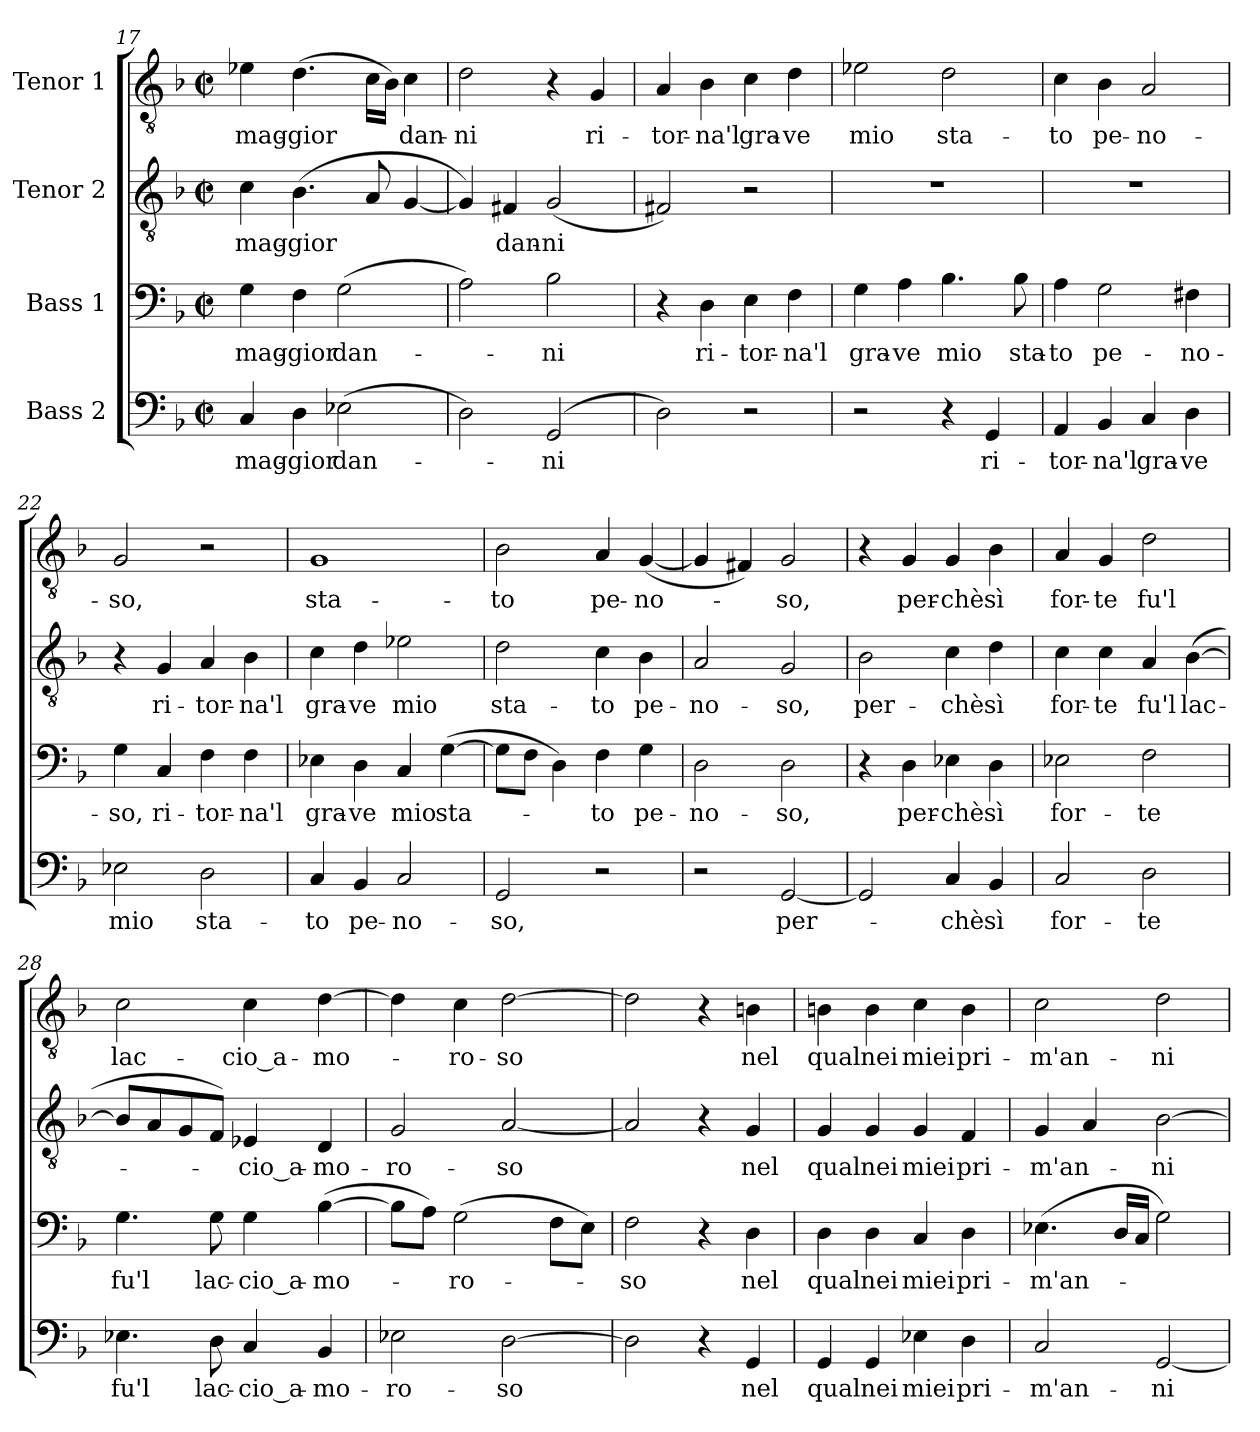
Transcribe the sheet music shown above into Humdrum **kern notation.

**kern	**text	**kern	**text	**kern	**text	**kern	**text
*part4	*part4	*part3	*part3	*part2	*part2	*part1	*part1
*staff4	*staff4	*staff3	*staff3	*staff2	*staff2	*staff1	*staff1
*I"Bass 2	*	*I"Bass 1	*	*I"Tenor 2	*	*I"Tenor 1	*
*clefF4	*	*clefF4	*	*clefGv2	*	*clefGv2	*
*k[b-]	*	*k[b-]	*	*k[b-]	*	*k[b-]	*
*F:	*	*F:	*	*F:	*	*F:	*
*M2/2	*	*M2/2	*	*M2/2	*	*M2/2	*
*met(c|)	*	*met(c|)	*	*met(c|)	*	*met(c|)	*
=17	=17	=17	=17	=17	=17	=17	=17
4C/	mag-	4G\	mag-	4c\	mag-	4e-X\	mag-
4D\	-gior	4F\	-gior	(4.B-\	-gior	(4.d\	-gior
(2E-X\	-dan-	(2G\	dan-	.	.	.	.
.	.	.	.	8A/	.	16c\LL	.
.	.	.	.	.	.	16B-\JJ)	.
.	.	.	.	[4G/	.	4c\	dan-
=18	=18	=18	=18	=18	=18	=18	=18
2D\)	.	2A\)	.	4G/])	.	2d\	-ni
.	.	.	.	4F#X/	dan-	.	.
(2GG/	-ni	2B-\	-ni	(2G/	-ni	4r	.
.	.	.	.	.	.	4G/	ri-
!!LO:LB:g=z
=19	=19	=19	=19	=19	=19	=19	=19
2D\)	.	4r	.	2F#X/)	.	4A/	-tor-
.	.	4D\	ri-	.	.	4B-\	-na'l
2r	.	4E\	-tor-	2r	.	4c\	gra-
.	.	4F\	-na'l	.	.	4d\	-ve
=20	=20	=20	=20	=20	=20	=20	=20
2r	.	4G\	gra-	1r	.	2e-X\	mio
.	.	4A\	-ve	.	.	.	.
4r	.	4.B-\	mio	.	.	2d\	sta-
4GG/	ri-	.	.	.	.	.	.
.	.	8B-\	sta-	.	.	.	.
=21	=21	=21	=21	=21	=21	=21	=21
4AA/	-tor-	4A\	-to	1r	.	4c\	-to
4BB-/	-na'l	2G\	pe-	.	.	4B-\	pe-
4C/	gra-	.	.	.	.	2A/	-no-
4D\	-ve	4F#X\	-no-	.	.	.	.
=22	=22	=22	=22	=22	=22	=22	=22
2E-X\	mio	4G\	-so,	4r	.	2G/	-so,
.	.	4C/	ri-	4G/	ri-	.	.
2D\	sta-	4F\	-tor-	4A/	-tor-	2r	.
.	.	4F\	-na'l	4B-\	-na'l	.	.
=23	=23	=23	=23	=23	=23	=23	=23
4C/	-to	4E-X\	gra-	4c\	gra-	1G	sta-
4BB-/	pe-	4D\	-ve	4d\	-ve	.	.
2C/	-no-	4C/	mio	2e-X\	mio	.	.
.	.	([4G\	sta-	.	.	.	.
=24	=24	=24	=24	=24	=24	=24	=24
2GG/	-so,	8G\L]	.	2d\	sta-	2B-\	-to
.	.	8F\J	.	.	.	.	.
.	.	4D\)	.	.	.	.	.
2r	.	4F\	-to	4c\	-to	4A/	pe-
.	.	4G\	pe-	4B-\	pe-	([4G/	-no-
!!LO:LB:g=z
=25	=25	=25	=25	=25	=25	=25	=25
2r	.	2D\	-no-	2A/	-no-	4G/]	.
.	.	.	.	.	.	4F#X/)	.
[2GG/	per-	2D\	-so,	2G/	-so,	2G/	-so,
=26	=26	=26	=26	=26	=26	=26	=26
2GG/]	.	4r	.	2B-\	per-	4r	.
.	.	4D\	per-	.	.	4G/	per-
4C/	-chè	4E-X\	-chè	4c\	-chè	4G/	-chè
4BB-/	sì	4D\	sì	4d\	sì	4B-\	sì
=27	=27	=27	=27	=27	=27	=27	=27
2C/	for-	2E-X\	for-	4c\	for-	4A/	for-
.	.	.	.	4c\	-te	4G/	-te
2D\	-te	2F\	-te	4A/	fu'l	2d\	fu'l
.	.	.	.	([4B-\	lac-	.	.
=28	=28	=28	=28	=28	=28	=28	=28
4.E-X\	fu'l	4.G\	fu'l	8B-/L]	.	2c\	lac-
.	.	.	.	8A/	.	.	.
.	.	.	.	8G/	.	.	.
8D\	lac-	8G\	lac-	8F/J)	.	.	.
4C/	-cio_a-	4G\	-cio_a-	4E-X/	-cio_a-	4c\	-cio_a-
4BB-/	-mo-	([4B-\	-mo-	4D/	-mo-	[4d\	-mo-
=29	=29	=29	=29	=29	=29	=29	=29
2E-X\	-ro-	8B-\L]	.	2G/	-ro-	4d\]	.
.	.	8A\J)	.	.	.	.	.
.	.	(2G\	-ro-	.	.	4c\	-ro-
[2D\	-so	.	.	[2A/	-so	[2d\	-so
.	.	8F\L	.	.	.	.	.
.	.	8E\J)	.	.	.	.	.
=30	=30	=30	=30	=30	=30	=30	=30
2D\]	.	2F\	-so	2A/]	.	2d\]	.
4r	.	4r	.	4r	.	4r	.
4GG/	nel	4D\	nel	4G/	nel	4Bn\	nel
!!LO:PB:g=z
=31	=31	=31	=31	=31	=31	=31	=31
4GG/	qual	4D\	qual	4G/	qual	4Bn\	qual
4GG/	nei	4D\	nei	4G/	nei	4B\	nei
4E-X\	miei	4C/	miei	4G/	miei	4c\	miei
4D\	pri-	4D\	pri-	4F/	pri-	4B\	pri-
=32	=32	=32	=32	=32	=32	=32	=32
2C/	-m'an-	(4.E-X\	-m'an-	4G/	-m'an-	2c\	-m'an-
.	.	.	.	4A/	.	.	.
.	.	16D/LL	.	.	.	.	.
.	.	16C/JJ	.	.	.	.	.
[2GG/	-ni	2G\)	.	[2B-\	-ni	2d\	-ni
=	=	=	=	=	=	=	=
*-	*-	*-	*-	*-	*-	*-	*-
